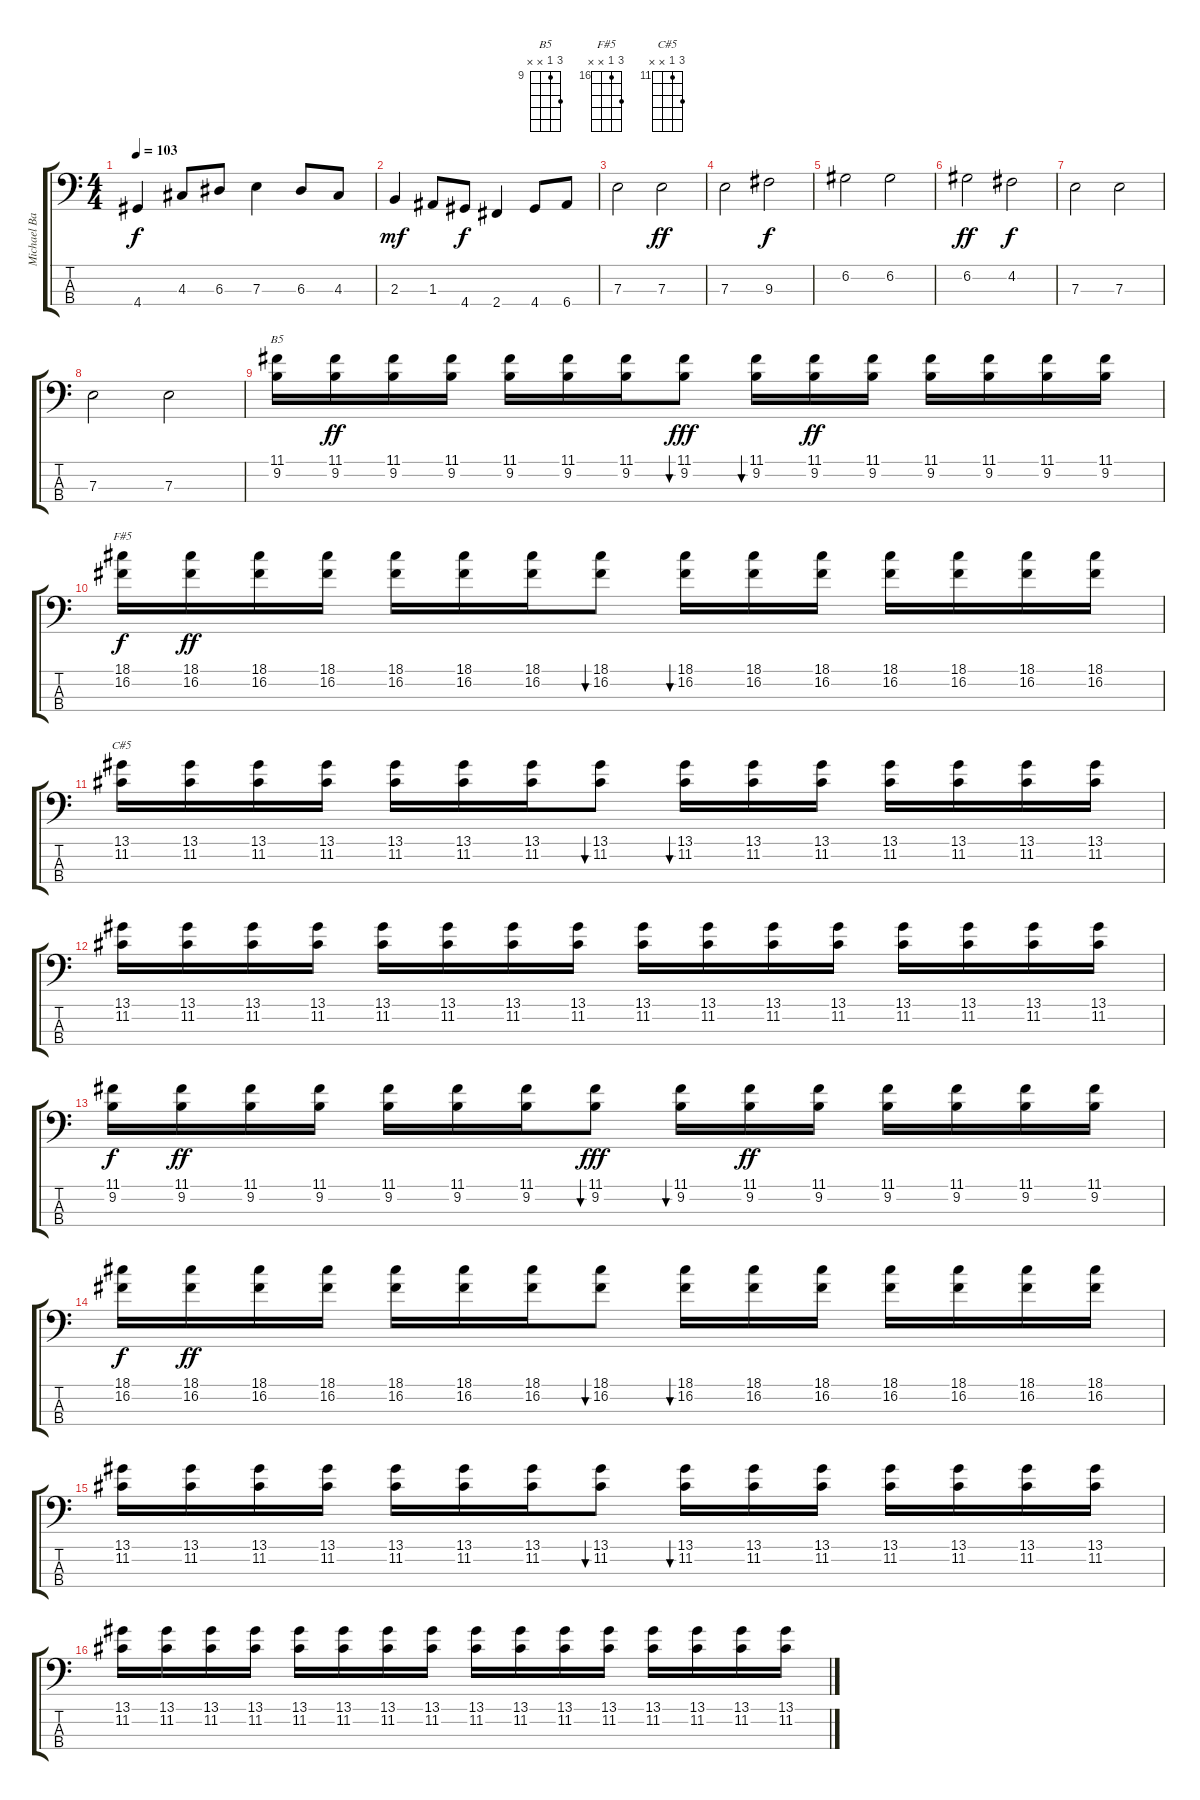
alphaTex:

\track ("Michael Balzary \"Flea\" - Bass" "Michael Ba") {instrument electricbassfinger}
\staff {score tabs}
\tuning (G2 D2 A1 E1) {hide}
\chord ("B5" 11 9 x x) {firstfret 9}
\chord ("F#5" 18 16 x x) {firstfret 16}
\chord ("C#5" 13 11 x x) {firstfret 11}
\ts (4 4)
\tempo 103
\clef f4
\ks c
4.4.4{dy f} 4.3.8 6.3.8 7.3.4 6.3.8 4.3.8 |
2.3.4{dy mf} 1.3.8 4.4.8{dy f} 2.4.4 4.4.8 6.4.8 |
7.3.2 7.3.2{dy ff} |
7.3.2 9.3.2{dy f} |
6.2.2 6.2.2 |
6.2.2{dy ff} 4.2.2{dy f} |
7.3.2 7.3.2 |
7.3.2 7.3.2 |
(11.1 9.2).16{ch "B5"} (11.1 9.2).16{dy ff} (11.1 9.2).16 (11.1 9.2).16 (11.1 9.2).16 (11.1 9.2).16 (11.1 9.2).16 (11.1 9.2).8{bu 120 dy fff} (11.1 9.2).16{bu 120} (11.1 9.2).16{dy ff} (11.1 9.2).16 (11.1 9.2).16 (11.1 9.2).16 (11.1 9.2).16 (11.1 9.2).16 |
(18.1 16.2).16{ch "F#5" dy f} (18.1 16.2).16{dy ff} (18.1 16.2).16 (18.1 16.2).16 (18.1 16.2).16 (18.1 16.2).16 (18.1 16.2).16 (18.1 16.2).8{bu 120} (18.1 16.2).16{bu 120} (18.1 16.2).16 (18.1 16.2).16 (18.1 16.2).16 (18.1 16.2).16 (18.1 16.2).16 (18.1 16.2).16 |
(13.1 11.2).16{ch "C#5"} (13.1 11.2).16 (13.1 11.2).16 (13.1 11.2).16 (13.1 11.2).16 (13.1 11.2).16 (13.1 11.2).16 (13.1 11.2).8{bu 120} (13.1 11.2).16{bu 120} (13.1 11.2).16 (13.1 11.2).16 (13.1 11.2).16 (13.1 11.2).16 (13.1 11.2).16 (13.1 11.2).16 |
(13.1 11.2).16 (13.1 11.2).16 (13.1 11.2).16 (13.1 11.2).16 (13.1 11.2).16 (13.1 11.2).16 (13.1 11.2).16 (13.1 11.2).16 (13.1 11.2).16 (13.1 11.2).16 (13.1 11.2).16 (13.1 11.2).16 (13.1 11.2).16 (13.1 11.2).16 (13.1 11.2).16 (13.1 11.2).16 |
(11.1 9.2).16{dy f} (11.1 9.2).16{dy ff} (11.1 9.2).16 (11.1 9.2).16 (11.1 9.2).16 (11.1 9.2).16 (11.1 9.2).16 (11.1 9.2).8{bu 120 dy fff} (11.1 9.2).16{bu 120} (11.1 9.2).16{dy ff} (11.1 9.2).16 (11.1 9.2).16 (11.1 9.2).16 (11.1 9.2).16 (11.1 9.2).16 |
(18.1 16.2).16{dy f} (18.1 16.2).16{dy ff} (18.1 16.2).16 (18.1 16.2).16 (18.1 16.2).16 (18.1 16.2).16 (18.1 16.2).16 (18.1 16.2).8{bu 120} (18.1 16.2).16{bu 120} (18.1 16.2).16 (18.1 16.2).16 (18.1 16.2).16 (18.1 16.2).16 (18.1 16.2).16 (18.1 16.2).16 |
(13.1 11.2).16 (13.1 11.2).16 (13.1 11.2).16 (13.1 11.2).16 (13.1 11.2).16 (13.1 11.2).16 (13.1 11.2).16 (13.1 11.2).8{bu 120} (13.1 11.2).16{bu 120} (13.1 11.2).16 (13.1 11.2).16 (13.1 11.2).16 (13.1 11.2).16 (13.1 11.2).16 (13.1 11.2).16 |
(13.1 11.2).16 (13.1 11.2).16 (13.1 11.2).16 (13.1 11.2).16 (13.1 11.2).16 (13.1 11.2).16 (13.1 11.2).16 (13.1 11.2).16 (13.1 11.2).16 (13.1 11.2).16 (13.1 11.2).16 (13.1 11.2).16 (13.1 11.2).16 (13.1 11.2).16 (13.1 11.2).16 (13.1 11.2).16
